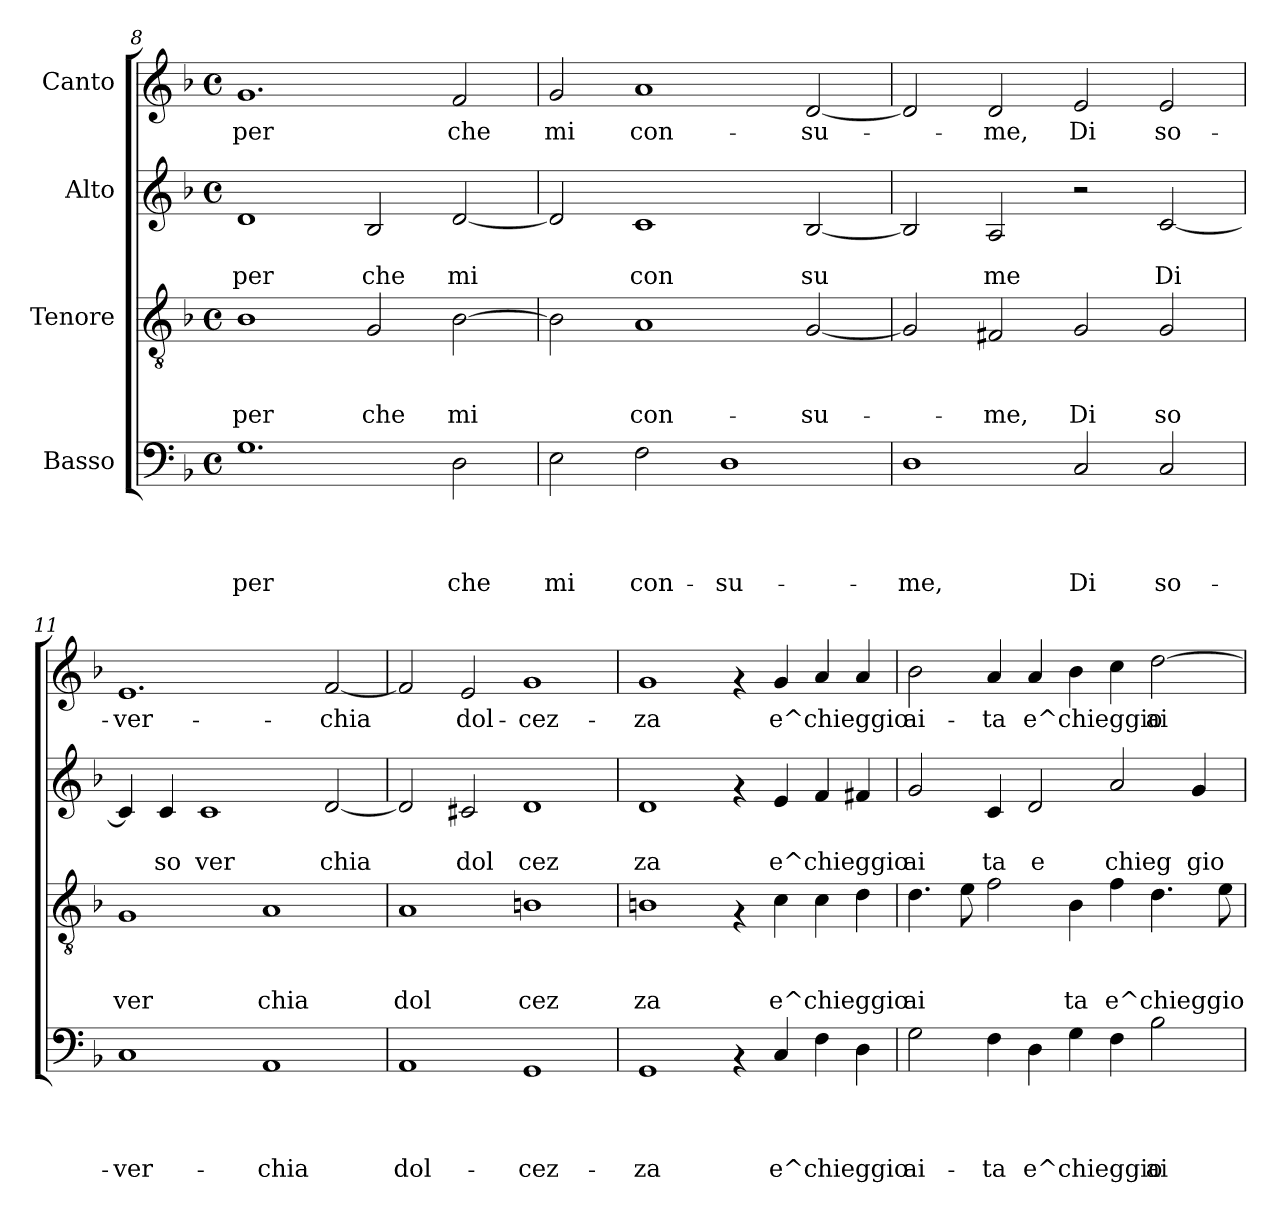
**kern	**text	**text	**text	**text	**kern	**text	**text	**text	**kern	**text	**text	**kern	**text
*part4	*part4	*part4	*part4	*part4	*part3	*part3	*part3	*part3	*part2	*part2	*part2	*part1	*part1
*staff4	*staff4	*staff4	*staff4	*staff4	*staff3	*staff3	*staff3	*staff3	*staff2	*staff2	*staff2	*staff1	*staff1
*I"Basso	*	*	*	*	*I"Tenore	*	*	*	*I"Alto	*	*	*I"Canto	*
*clefF4	*	*	*	*	*clefGv2	*	*	*	*clefG2	*	*	*clefG2	*
*k[b-]	*	*	*	*	*k[b-]	*	*	*	*k[b-]	*	*	*k[b-]	*
*F:	*	*	*	*	*F:	*	*	*	*F:	*	*	*F:	*
*M4/4	*	*	*	*	*M4/4	*	*	*	*M4/4	*	*	*M4/4	*
*met(c)	*	*	*	*	*met(c)	*	*	*	*met(c)	*	*	*met(c)	*
=8	=8	=8	=8	=8	=8	=8	=8	=8	=8	=8	=8	=8	=8
!	!	!	!	!LO:LY:b	!	!	!	!LO:LY:b	!	!	!LO:LY:b	!	!LO:LY:b
1.G	.	.	.	per	1B-	.	.	per	1d	.	per	1.g	per
!	!	!	!	!	!	!	!	!LO:LY:b	!	!	!LO:LY:b	!	!
.	.	.	.	.	2G/	.	.	che	2B-/	.	che	.	.
!	!	!	!	!LO:LY:b	!	!	!	!LO:LY:b	!	!	!LO:LY:b	!	!LO:LY:b
2D\	.	.	.	che	[>2B-\	.	.	mi	[<2d/	.	mi	2f/	che
=9	=9	=9	=9	=9	=9	=9	=9	=9	=9	=9	=9	=9	=9
!	!	!	!	!LO:LY:b	!	!	!	!	!	!	!	!	!LO:LY:b
2E\	.	.	.	mi	2B-\]	.	.	.	2d/]	.	.	2g/	mi
!	!	!	!	!LO:LY:b	!	!	!	!LO:LY:b	!	!	!LO:LY:b	!	!LO:LY:b
2F\	.	.	.	con-	1A	.	.	con-	1c	.	con	1a	con-
!	!	!	!	!LO:LY:b	!	!	!	!	!	!	!	!	!
1D	.	.	.	-su-	.	.	.	.	.	.	.	.	.
!	!	!	!	!	!	!	!	!LO:LY:b	!	!	!LO:LY:b	!	!LO:LY:b
.	.	.	.	.	[<2G/	.	.	-su-	[<2B-/	.	su	[<2d/	-su-
!!LO:PB:g=z
=10	=10	=10	=10	=10	=10	=10	=10	=10	=10	=10	=10	=10	=10
!	!	!	!	!LO:LY:b	!	!	!	!	!	!	!	!	!
1D	.	.	.	-me,	2G/]	.	.	.	2B-/]	.	.	2d/]	.
!	!	!	!	!	!	!	!	!LO:LY:b	!	!	!LO:LY:b	!	!LO:LY:b
.	.	.	.	.	2F#X/	.	.	-me,	2A/	.	me	2d/	-me,
!	!	!	!	!LO:LY:b	!	!	!	!LO:LY:b	!	!	!	!	!LO:LY:b
2C/	.	.	.	Di	2G/	.	.	Di	2r	.	.	2e/	Di
!	!	!	!	!LO:LY:b	!	!	!	!LO:LY:b	!	!	!LO:LY:b	!	!LO:LY:b
2C/	.	.	.	so-	2G/	.	.	so	[<2c/	.	Di	2e/	so-
=11	=11	=11	=11	=11	=11	=11	=11	=11	=11	=11	=11	=11	=11
!	!	!	!	!LO:LY:b	!	!	!	!LO:LY:b	!	!	!	!	!LO:LY:b
1C	.	.	.	-ver-	1G	.	.	ver	4c/]	.	.	1.e	-ver-
!	!	!	!	!	!	!	!	!	!	!	!LO:LY:b	!	!
.	.	.	.	.	.	.	.	.	4c/	.	so	.	.
!	!	!	!	!	!	!	!	!	!	!	!LO:LY:b	!	!
.	.	.	.	.	.	.	.	.	1c	.	ver	.	.
!	!	!	!	!LO:LY:b	!	!	!	!LO:LY:b	!	!	!	!	!
1AA	.	.	.	-chia	1A	.	.	chia	.	.	.	.	.
!	!	!	!	!	!	!	!	!	!	!	!LO:LY:b	!	!LO:LY:b
.	.	.	.	.	.	.	.	.	[<2d/	.	chia	[<2f/	-chia
=12	=12	=12	=12	=12	=12	=12	=12	=12	=12	=12	=12	=12	=12
!	!	!	!	!LO:LY:b	!	!	!	!LO:LY:b	!	!	!	!	!
1AA	.	.	.	dol-	1A	.	.	dol	2d/]	.	.	2f/]	.
!	!	!	!	!	!	!	!	!	!	!	!LO:LY:b	!	!LO:LY:b
.	.	.	.	.	.	.	.	.	2c#X/	.	dol	2e/	dol-
!	!	!	!	!LO:LY:b	!	!	!	!LO:LY:b	!	!	!LO:LY:b	!	!LO:LY:b
1GG	.	.	.	-cez-	1Bn	.	.	cez	1d	.	cez	1g	-cez-
=13	=13	=13	=13	=13	=13	=13	=13	=13	=13	=13	=13	=13	=13
!	!	!	!	!LO:LY:b	!	!	!	!LO:LY:b	!	!	!LO:LY:b	!	!LO:LY:b
1GG	.	.	.	-za	1Bn	.	.	za	1d	.	za	1g	-za
4rAA	.	.	.	.	4rF	.	.	.	4rf	.	.	4rf	.
!	!	!	!	!LO:LY:b	!	!	!	!LO:LY:b	!	!	!LO:LY:b	!	!LO:LY:b
4C/	.	.	.	e^chieggio	4c\	.	.	e^chieggio	4e/	.	e^chieggio	4g/	e^chieggio
4F\	.	.	.	.	4c\	.	.	.	4f/	.	.	4a/	.
4D\	.	.	.	.	4d\	.	.	.	4f#X/	.	.	4a/	.
=14	=14	=14	=14	=14	=14	=14	=14	=14	=14	=14	=14	=14	=14
!	!	!	!	!LO:LY:b	!	!	!	!LO:LY:b	!	!	!LO:LY:b	!	!LO:LY:b
2G\	.	.	.	ai-	4.d\	.	.	ai	2g/	.	ai	2b-\	ai-
.	.	.	.	.	8e\	.	.	.	.	.	.	.	.
!	!	!	!	!LO:LY:b	!	!	!	!	!	!	!LO:LY:b	!	!LO:LY:b
4F\	.	.	.	-ta	2f\	.	.	.	4c/	.	ta	4a/	-ta
!	!	!	!	!LO:LY:b	!	!	!	!	!	!	!LO:LY:b	!	!LO:LY:b
4D\	.	.	.	e^chieggio	.	.	.	.	2d/	.	e	4a/	e^chieggio
!	!	!	!	!	!	!	!	!LO:LY:b	!	!	!	!	!
4G\	.	.	.	.	4B-\	.	.	ta	.	.	.	4b-\	.
!	!	!	!	!	!	!	!	!LO:LY:b	!	!	!LO:LY:b	!	!
4F\	.	.	.	.	4f\	.	.	e^chieggio	2a/	.	chieg	4cc\	.
!	!	!	!	!LO:LY:b	!	!	!	!	!	!	!	!	!LO:LY:b
2B-\	.	.	.	ai-	4.d\	.	.	.	.	.	.	[>2dd\	ai-
!	!	!	!	!	!	!	!	!	!	!	!LO:LY:b	!	!
.	.	.	.	.	.	.	.	.	4g/	.	gio	.	.
.	.	.	.	.	8e\	.	.	.	.	.	.	.	.
=	=	=	=	=	=	=	=	=	=	=	=	=	=
*-	*-	*-	*-	*-	*-	*-	*-	*-	*-	*-	*-	*-	*-
